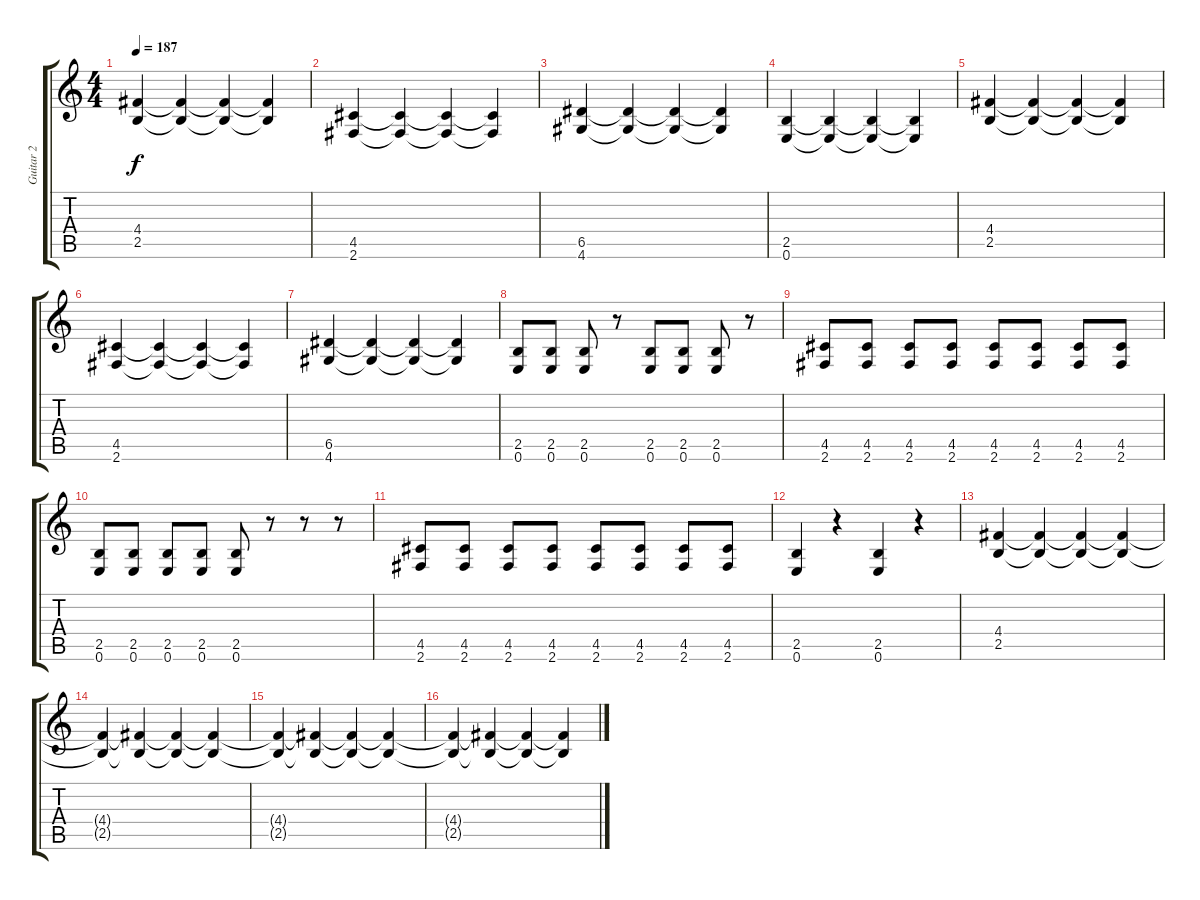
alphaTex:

\track ("Guitar 2" "Guitar 2") {instrument distortionguitar}
\staff {score tabs}
\tuning (E4 B3 G3 D3 A2 E2) {hide}
\ts (4 4)
\tempo 187
\clef g2
\ks c
(4.4 2.5).4{dy f} (4.4{t} 2.5{t}).4 (4.4{t} 2.5{t}).4 (4.4{t} 2.5{t}).4 |
(4.5 2.6).4 (4.5{t} 2.6{t}).4 (4.5{t} 2.6{t}).4 (4.5{t} 2.6{t}).4 |
(6.5 4.6).4 (6.5{t} 4.6{t}).4 (6.5{t} 4.6{t}).4 (6.5{t} 4.6{t}).4 |
(2.5 0.6).4 (2.5{t} 0.6{t}).4 (2.5{t} 0.6{t}).4 (2.5{t} 0.6{t}).4 |
(4.4 2.5).4 (4.4{t} 2.5{t}).4 (4.4{t} 2.5{t}).4 (4.4{t} 2.5{t}).4 |
(4.5 2.6).4 (4.5{t} 2.6{t}).4 (4.5{t} 2.6{t}).4 (4.5{t} 2.6{t}).4 |
(6.5 4.6).4 (6.5{t} 4.6{t}).4 (6.5{t} 4.6{t}).4 (6.5{t} 4.6{t}).4 |
(2.5 0.6).8 (2.5 0.6).8 (2.5 0.6).8 r.8 (2.5 0.6).8 (2.5 0.6).8 (2.5 0.6).8 r.8 |
(4.5 2.6).8 (4.5 2.6).8 (4.5 2.6).8 (4.5 2.6).8 (4.5 2.6).8 (4.5 2.6).8 (4.5 2.6).8 (4.5 2.6).8 |
(2.5 0.6).8 (2.5 0.6).8 (2.5 0.6).8 (2.5 0.6).8 (2.5 0.6).8 r.8 r.8 r.8 |
(4.5 2.6).8 (4.5 2.6).8 (4.5 2.6).8 (4.5 2.6).8 (4.5 2.6).8 (4.5 2.6).8 (4.5 2.6).8 (4.5 2.6).8 |
(2.5 0.6).4 r.4 (2.5 0.6).4 r.4 |
(4.4 2.5).4 (4.4{t} 2.5{t}).4 (4.4{t} 2.5{t}).4 (4.4{t} 2.5{t}).4 |
(4.4{t} 2.5{t}).4 (4.4{t} 2.5{t}).4 (4.4{t} 2.5{t}).4 (4.4{t} 2.5{t}).4 |
(4.4{t} 2.5{t}).4 (4.4{t} 2.5{t}).4 (4.4{t} 2.5{t}).4 (4.4{t} 2.5{t}).4 |
(4.4{t} 2.5{t}).4 (4.4{t} 2.5{t}).4 (4.4{t} 2.5{t}).4 (4.4{t} 2.5{t}).4
